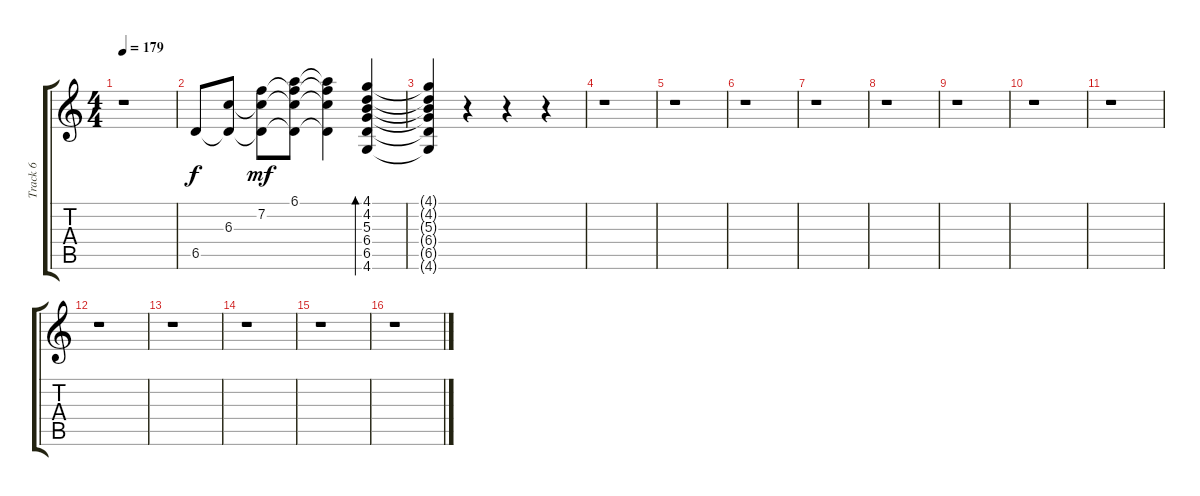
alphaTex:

\track ("Track 6" "Track 6") {instrument electricguitarclean}
\staff {score tabs}
\tuning (Eb4 Bb3 Gb3 Db3 Ab2 Eb2) {hide}
\ts (4 4)
\tempo 179
\clef g2
\ks c
r.1{dy f} |
6.5.8 (6.3 6.5{t}).8 (7.2 6.3{t} 6.5{t}).8{dy mf} (6.1 7.2{t} 6.3{t} 6.5{t}).8 (6.1{t} 7.2{t} 6.3{t} 6.5{t}).4 (4.1 4.2 5.3 6.4 6.5 4.6).4{bd 120} |
(4.1{t} 4.2{t} 5.3{t} 6.4{t} 6.5{t} 4.6{t}).4 r.4 r.4 r.4 |
r.1 |
r.1 |
r.1 |
r.1 |
r.1 |
r.1 |
r.1 |
r.1 |
r.1 |
r.1 |
r.1 |
r.1 |
r.1
